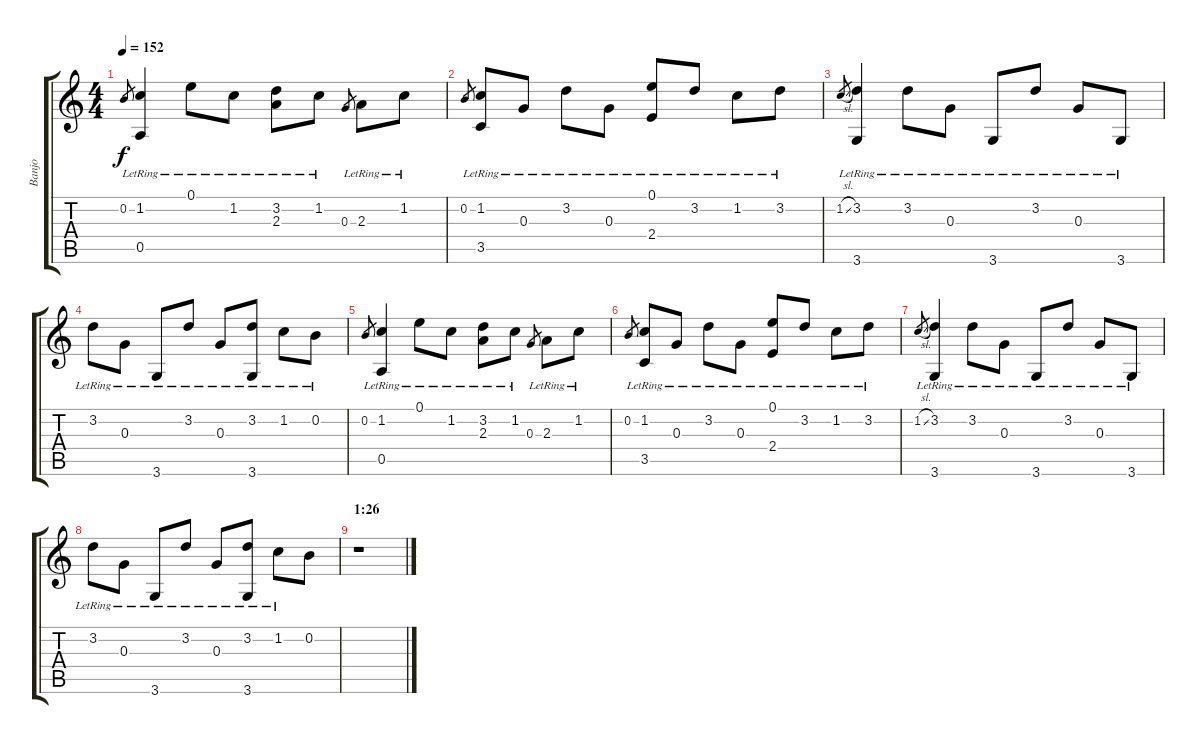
\track ("Banjo" "Banjo") {instrument banjo}
\staff {score tabs}
\tuning (E4 B3 G3 D3 A2 E2) {hide}
\displaytranspose 12
\ts (4 4)
\tempo 152
\clef g2
\ks c
0.2.8{gr dy f} (1.2{lr} 0.5{lr}).4 0.1{lr}.8 1.2{lr}.8 (3.2 2.3{lr}).8 1.2{lr}.8 0.3.8{gr} 2.3{lr}.8 1.2{lr}.8 |
0.2.8{gr} (1.2{lr} 3.5{lr}).8 0.3{lr}.8 3.2{lr}.8 0.3{lr}.8 (0.1{lr} 2.4{lr}).8 3.2{lr}.8 1.2{lr}.8 3.2{lr}.8 |
1.2{sl}.8{gr} (3.2{lr} 3.6{lr}).4 3.2{lr}.8 0.3{lr}.8 3.6{lr}.8 3.2{lr}.8 0.3{lr}.8 3.6{lr}.8 |
3.2{lr}.8 0.3{lr}.8 3.6{lr}.8 3.2{lr}.8 0.3{lr}.8 (3.2{lr} 3.6{lr}).8 1.2{lr}.8 0.2{lr}.8 |
0.2.8{gr} (1.2{lr} 0.5{lr}).4 0.1{lr}.8 1.2{lr}.8 (3.2 2.3{lr}).8 1.2{lr}.8 0.3.8{gr} 2.3{lr}.8 1.2{lr}.8 |
0.2.8{gr} (1.2{lr} 3.5{lr}).8 0.3{lr}.8 3.2{lr}.8 0.3{lr}.8 (0.1{lr} 2.4{lr}).8 3.2{lr}.8 1.2{lr}.8 3.2{lr}.8 |
1.2{sl}.8{gr} (3.2{lr} 3.6{lr}).4 3.2{lr}.8 0.3{lr}.8 3.6{lr}.8 3.2{lr}.8 0.3{lr}.8 3.6{lr}.8 |
3.2{lr}.8 0.3{lr}.8 3.6{lr}.8 3.2{lr}.8 0.3{lr}.8 (3.2{lr} 3.6{lr}).8 1.2{lr}.8 0.2.8 |
\section ("" "1:26")
r.1
